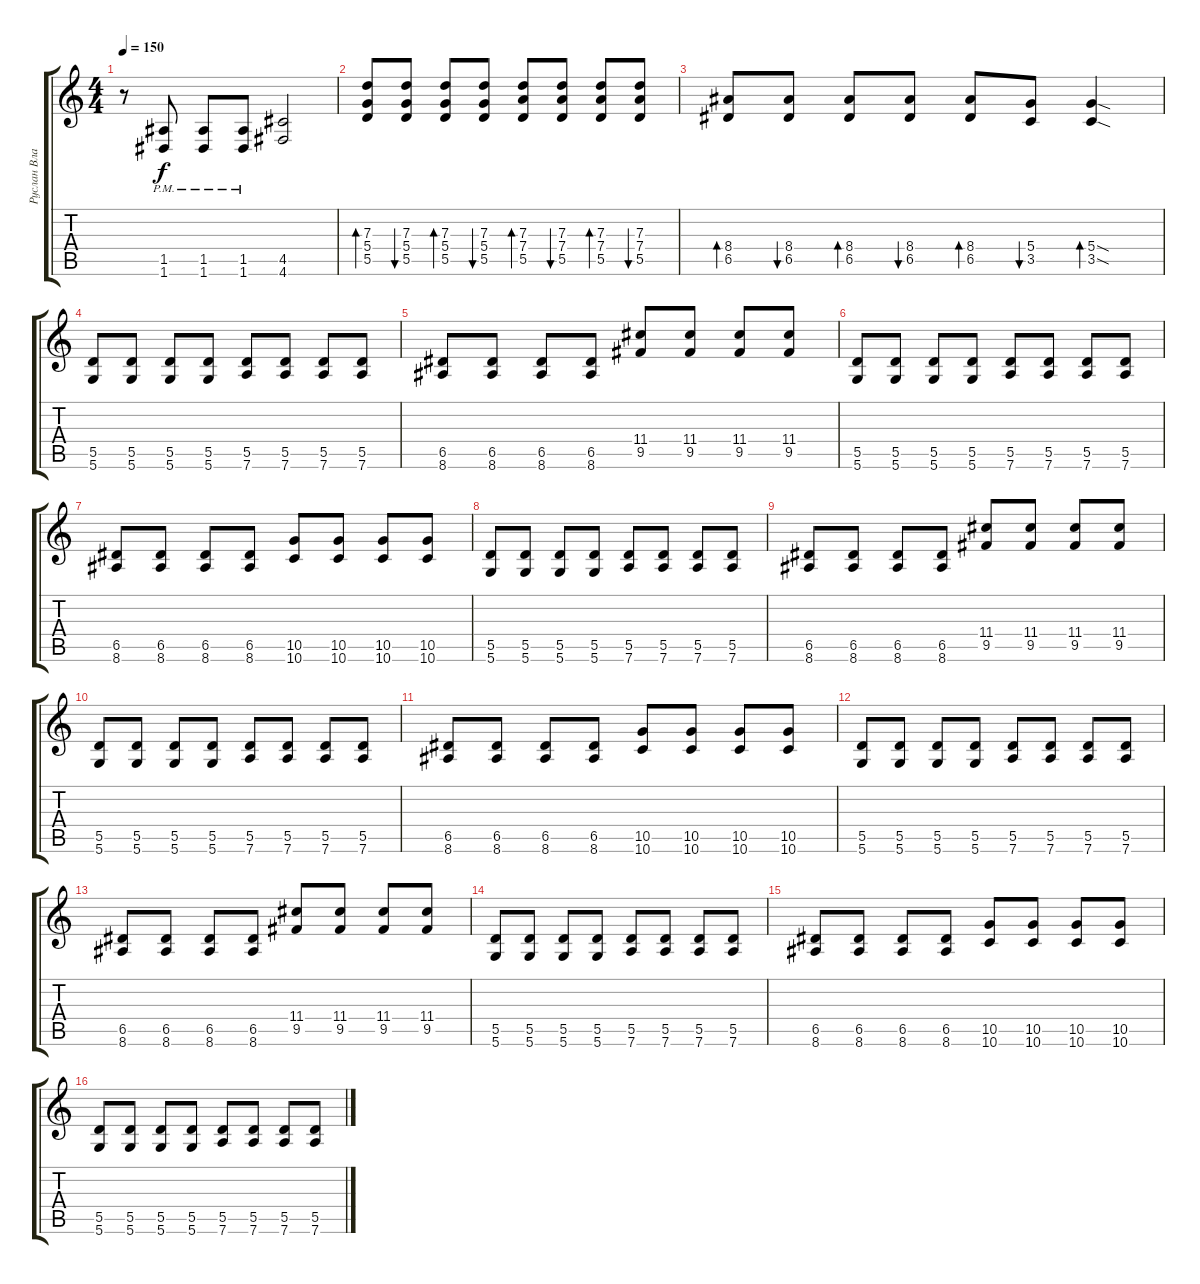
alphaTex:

\track ("Руслан Владыко" "Руслан Вла") {instrument distortionguitar}
\staff {score tabs}
\tuning (E4 B3 G3 D3 A2 D2) {hide}
\ts (4 4)
\tempo 150
\clef g2
\ks c
r.8{dy f} (1.5{pm} 1.6{pm}).8 (1.5{pm} 1.6{pm}).8 (1.5{pm} 1.6).8 (4.5 4.6).2 |
(7.3 5.4 5.5).8{bd 60 volume 9 instrument electricguitarclean} (7.3 5.4 5.5).8{bu 60} (7.3 5.4 5.5).8{bd 60} (7.3 5.4 5.5).8{bu 60} (7.3 7.4 5.5).8{bd 60} (7.3 7.4 5.5).8{bu 60} (7.3 7.4 5.5).8{bd 60} (7.3 7.4 5.5).8{bu 60} |
(8.4 6.5).8{bd 60} (8.4 6.5).8{bu 60} (8.4 6.5).8{bd 60} (8.4 6.5).8{bu 60} (8.4 6.5).8{bd 60} (5.4 3.5).8{bu 60} (5.4{sod} 3.5{sod}).4{bd 60 volume 13 instrument distortionguitar} |
(5.5 5.6).8 (5.5 5.6).8 (5.5 5.6).8 (5.5 5.6).8 (5.5 7.6).8 (5.5 7.6).8 (5.5 7.6).8 (5.5 7.6).8 |
(6.5 8.6).8 (6.5 8.6).8 (6.5 8.6).8 (6.5 8.6).8 (11.4 9.5).8 (11.4 9.5).8 (11.4 9.5).8 (11.4 9.5).8 |
(5.5 5.6).8 (5.5 5.6).8 (5.5 5.6).8 (5.5 5.6).8 (5.5 7.6).8 (5.5 7.6).8 (5.5 7.6).8 (5.5 7.6).8 |
(6.5 8.6).8 (6.5 8.6).8 (6.5 8.6).8 (6.5 8.6).8 (10.5 10.6).8 (10.5 10.6).8 (10.5 10.6).8 (10.5 10.6).8 |
(5.5 5.6).8 (5.5 5.6).8 (5.5 5.6).8 (5.5 5.6).8 (5.5 7.6).8 (5.5 7.6).8 (5.5 7.6).8 (5.5 7.6).8 |
(6.5 8.6).8 (6.5 8.6).8 (6.5 8.6).8 (6.5 8.6).8 (11.4 9.5).8 (11.4 9.5).8 (11.4 9.5).8 (11.4 9.5).8 |
(5.5 5.6).8 (5.5 5.6).8 (5.5 5.6).8 (5.5 5.6).8 (5.5 7.6).8 (5.5 7.6).8 (5.5 7.6).8 (5.5 7.6).8 |
(6.5 8.6).8 (6.5 8.6).8 (6.5 8.6).8 (6.5 8.6).8 (10.5 10.6).8 (10.5 10.6).8 (10.5 10.6).8 (10.5 10.6).8 |
(5.5 5.6).8 (5.5 5.6).8 (5.5 5.6).8 (5.5 5.6).8 (5.5 7.6).8 (5.5 7.6).8 (5.5 7.6).8 (5.5 7.6).8 |
(6.5 8.6).8 (6.5 8.6).8 (6.5 8.6).8 (6.5 8.6).8 (11.4 9.5).8 (11.4 9.5).8 (11.4 9.5).8 (11.4 9.5).8 |
(5.5 5.6).8 (5.5 5.6).8 (5.5 5.6).8 (5.5 5.6).8 (5.5 7.6).8 (5.5 7.6).8 (5.5 7.6).8 (5.5 7.6).8 |
(6.5 8.6).8 (6.5 8.6).8 (6.5 8.6).8 (6.5 8.6).8 (10.5 10.6).8 (10.5 10.6).8 (10.5 10.6).8 (10.5 10.6).8 |
(5.5 5.6).8 (5.5 5.6).8 (5.5 5.6).8 (5.5 5.6).8 (5.5 7.6).8 (5.5 7.6).8 (5.5 7.6).8 (5.5 7.6).8
